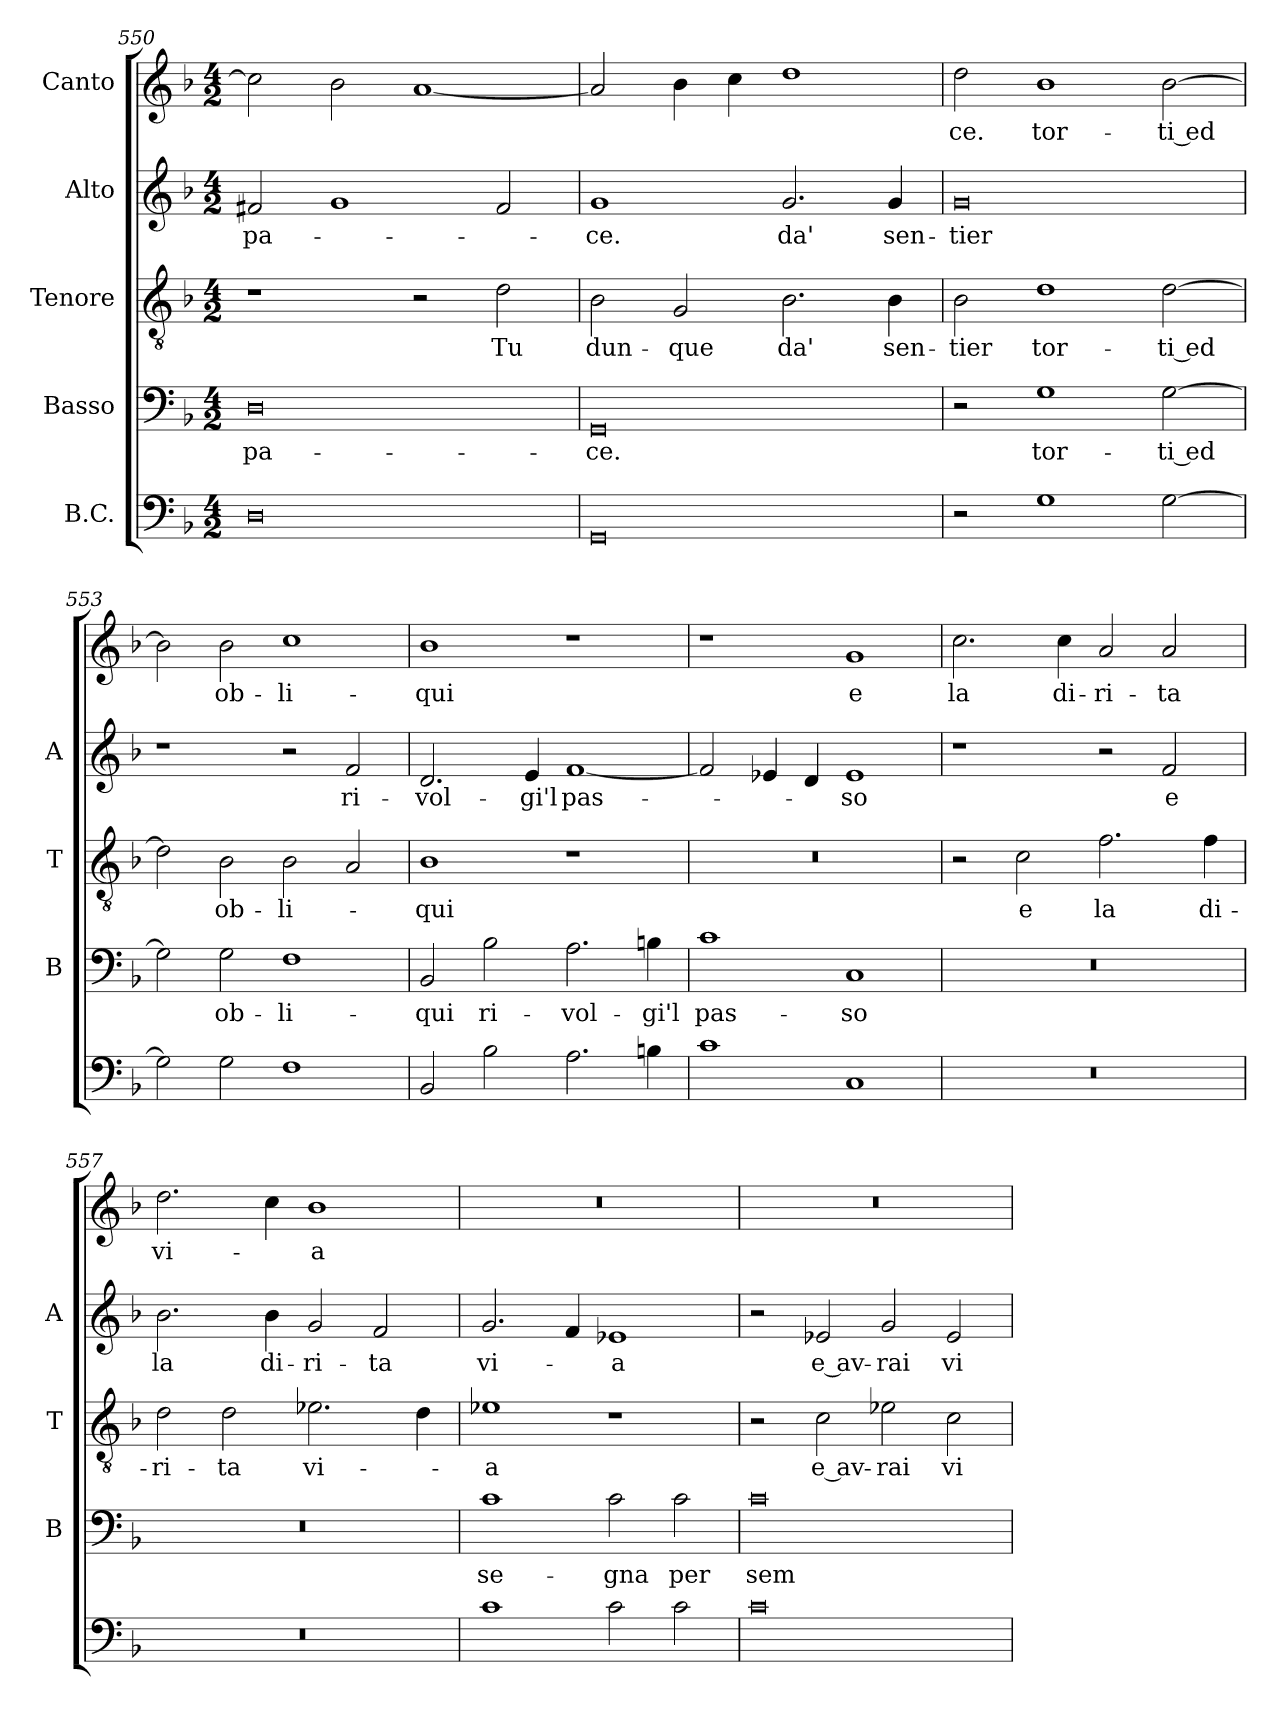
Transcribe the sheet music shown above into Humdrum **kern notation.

**kern	**kern	**text	**kern	**text	**kern	**text	**kern	**text
*part5	*part4	*part4	*part3	*part3	*part2	*part2	*part1	*part1
*staff5	*staff4	*staff4	*staff3	*staff3	*staff2	*staff2	*staff1	*staff1
*I"B.C.	*I"Basso	*	*I"Tenore	*	*I"Alto	*	*I"Canto	*
*	*I'B	*	*I'T	*	*I'A	*	*	*
*clefF4	*clefF4	*	*clefGv2	*	*clefG2	*	*clefG2	*
*k[b-]	*k[b-]	*	*k[b-]	*	*k[b-]	*	*k[b-]	*
*F:	*F:	*	*F:	*	*F:	*	*F:	*
*M4/2	*M4/2	*	*M4/2	*	*M4/2	*	*M4/2	*
=550	=550	=550	=550	=550	=550	=550	=550	=550
!	!	!LO:LY:b	!	!	!	!LO:LY:b	!	!
0D	0D	pa-	1r	.	2f#X/	pa-	2cc\]	.
.	.	.	.	.	1g	.	2b-\	.
.	.	.	2r	.	.	.	[1a	.
!	!	!	!	!LO:LY:b	!	!	!	!
.	.	.	2d\	Tu	2f#/	.	.	.
=551	=551	=551	=551	=551	=551	=551	=551	=551
!	!	!LO:LY:b	!	!LO:LY:b	!	!LO:LY:b	!	!
0GG	0GG	-ce.	2B-\	dun-	1g	-ce.	2a/]	.
!	!	!	!	!LO:LY:b	!	!	!	!
.	.	.	2G/	-que	.	.	4b-\	.
.	.	.	.	.	.	.	4cc\	.
!	!	!	!	!LO:LY:b	!	!LO:LY:b	!	!
.	.	.	2.B-\	da'	2.g/	da'	1dd	.
!	!	!	!	!LO:LY:b	!	!LO:LY:b	!	!
.	.	.	4B-\	sen-	4g/	sen-	.	.
!!LO:LB:g=z
=552	=552	=552	=552	=552	=552	=552	=552	=552
!	!	!	!	!LO:LY:b	!	!LO:LY:b	!	!LO:LY:b
2r	2r	.	2B-\	-tier	0g	-tier	2dd\	-ce.
!	!	!LO:LY:b	!	!LO:LY:b	!	!	!	!LO:LY:b
1G	1G	tor-	1d	tor-	.	.	1b-	tor-
!	!	!LO:LY:b	!	!LO:LY:b	!	!	!	!LO:LY:b
[2G\	[2G\	-ti ed	[2d\	-ti ed	.	.	[2b-\	-ti ed
=553	=553	=553	=553	=553	=553	=553	=553	=553
2G\]	2G\]	.	2d\]	.	1r	.	2b-\]	.
!	!	!LO:LY:b	!	!LO:LY:b	!	!	!	!LO:LY:b
2G\	2G\	ob-	2B-\	ob-	.	.	2b-\	ob-
!	!	!LO:LY:b	!	!LO:LY:b	!	!	!	!LO:LY:b
1F	1F	-li-	2B-\	-li-	2r	.	1cc	-li-
!	!	!	!	!	!	!LO:LY:b	!	!
.	.	.	2A/	.	2f/	ri-	.	.
=554	=554	=554	=554	=554	=554	=554	=554	=554
!	!	!LO:LY:b	!	!LO:LY:b	!	!LO:LY:b	!	!LO:LY:b
2BB-/	2BB-/	-qui	1B-	-qui	2.d/	-vol-	1b-	-qui
!	!	!LO:LY:b	!	!	!	!	!	!
2B-\	2B-\	ri-	.	.	.	.	.	.
!	!	!	!	!	!	!LO:LY:b	!	!
.	.	.	.	.	4e/	-gi'l	.	.
!	!	!LO:LY:b	!	!	!	!LO:LY:b	!	!
2.A\	2.A\	-vol-	1r	.	[1f	pas-	1r	.
!	!	!LO:LY:b	!	!	!	!	!	!
4Bn\	4Bn\	-gi'l	.	.	.	.	.	.
=555	=555	=555	=555	=555	=555	=555	=555	=555
!	!	!LO:LY:b	!	!	!	!	!	!
1c	1c	pas-	0r	.	2f/]	.	1r	.
.	.	.	.	.	4e-X/	.	.	.
.	.	.	.	.	4d/	.	.	.
!	!	!LO:LY:b	!	!	!	!LO:LY:b	!	!LO:LY:b
1C	1C	-so	.	.	1e-	-so	1g	e
=556	=556	=556	=556	=556	=556	=556	=556	=556
!	!	!	!	!	!	!	!	!LO:LY:b
0r	0r	.	2r	.	1r	.	2.cc\	la
!	!	!	!	!LO:LY:b	!	!	!	!
.	.	.	2c\	e	.	.	.	.
!	!	!	!	!	!	!	!	!LO:LY:b
.	.	.	.	.	.	.	4cc\	di-
!	!	!	!	!LO:LY:b	!	!	!	!LO:LY:b
.	.	.	2.f\	la	2r	.	2a/	-ri-
!	!	!	!	!	!	!LO:LY:b	!	!LO:LY:b
.	.	.	.	.	2f/	e	2a/	-ta
!	!	!	!	!LO:LY:b	!	!	!	!
.	.	.	4f\	di-	.	.	.	.
=557	=557	=557	=557	=557	=557	=557	=557	=557
!	!	!	!	!LO:LY:b	!	!LO:LY:b	!	!LO:LY:b
0r	0r	.	2d\	-ri-	2.b-\	la	2.dd\	vi-
!	!	!	!	!LO:LY:b	!	!	!	!
.	.	.	2d\	-ta	.	.	.	.
!	!	!	!	!	!	!LO:LY:b	!	!
.	.	.	.	.	4b-\	di-	4cc\	.
!	!	!	!	!LO:LY:b	!	!LO:LY:b	!	!LO:LY:b
.	.	.	2.e-X\	vi-	2g/	-ri-	1b-	-a
!	!	!	!	!	!	!LO:LY:b	!	!
.	.	.	.	.	2f/	-ta	.	.
.	.	.	4d\	.	.	.	.	.
!!LO:LB:g=z
=558	=558	=558	=558	=558	=558	=558	=558	=558
!	!	!LO:LY:b	!	!LO:LY:b	!	!LO:LY:b	!	!
1c	1c	se-	1e-X	-a	2.g/	vi-	0r	.
.	.	.	.	.	4f/	.	.	.
!	!	!LO:LY:b	!	!	!	!LO:LY:b	!	!
2c\	2c\	-gna	1r	.	1e-X	-a	.	.
!	!	!LO:LY:b	!	!	!	!	!	!
2c\	2c\	per	.	.	.	.	.	.
=559	=559	=559	=559	=559	=559	=559	=559	=559
!	!	!LO:LY:b	!	!	!	!	!	!
0c	0c	sem-	2r	.	2r	.	0r	.
!	!	!	!	!LO:LY:b	!	!LO:LY:b	!	!
.	.	.	2c\	e av-	2e-X/	e av-	.	.
!	!	!	!	!LO:LY:b	!	!LO:LY:b	!	!
.	.	.	2e-X\	-rai	2g/	-rai	.	.
!	!	!	!	!LO:LY:b	!	!LO:LY:b	!	!
.	.	.	2c\	vi-	2e-/	vi-	.	.
=	=	=	=	=	=	=	=	=
*-	*-	*-	*-	*-	*-	*-	*-	*-
